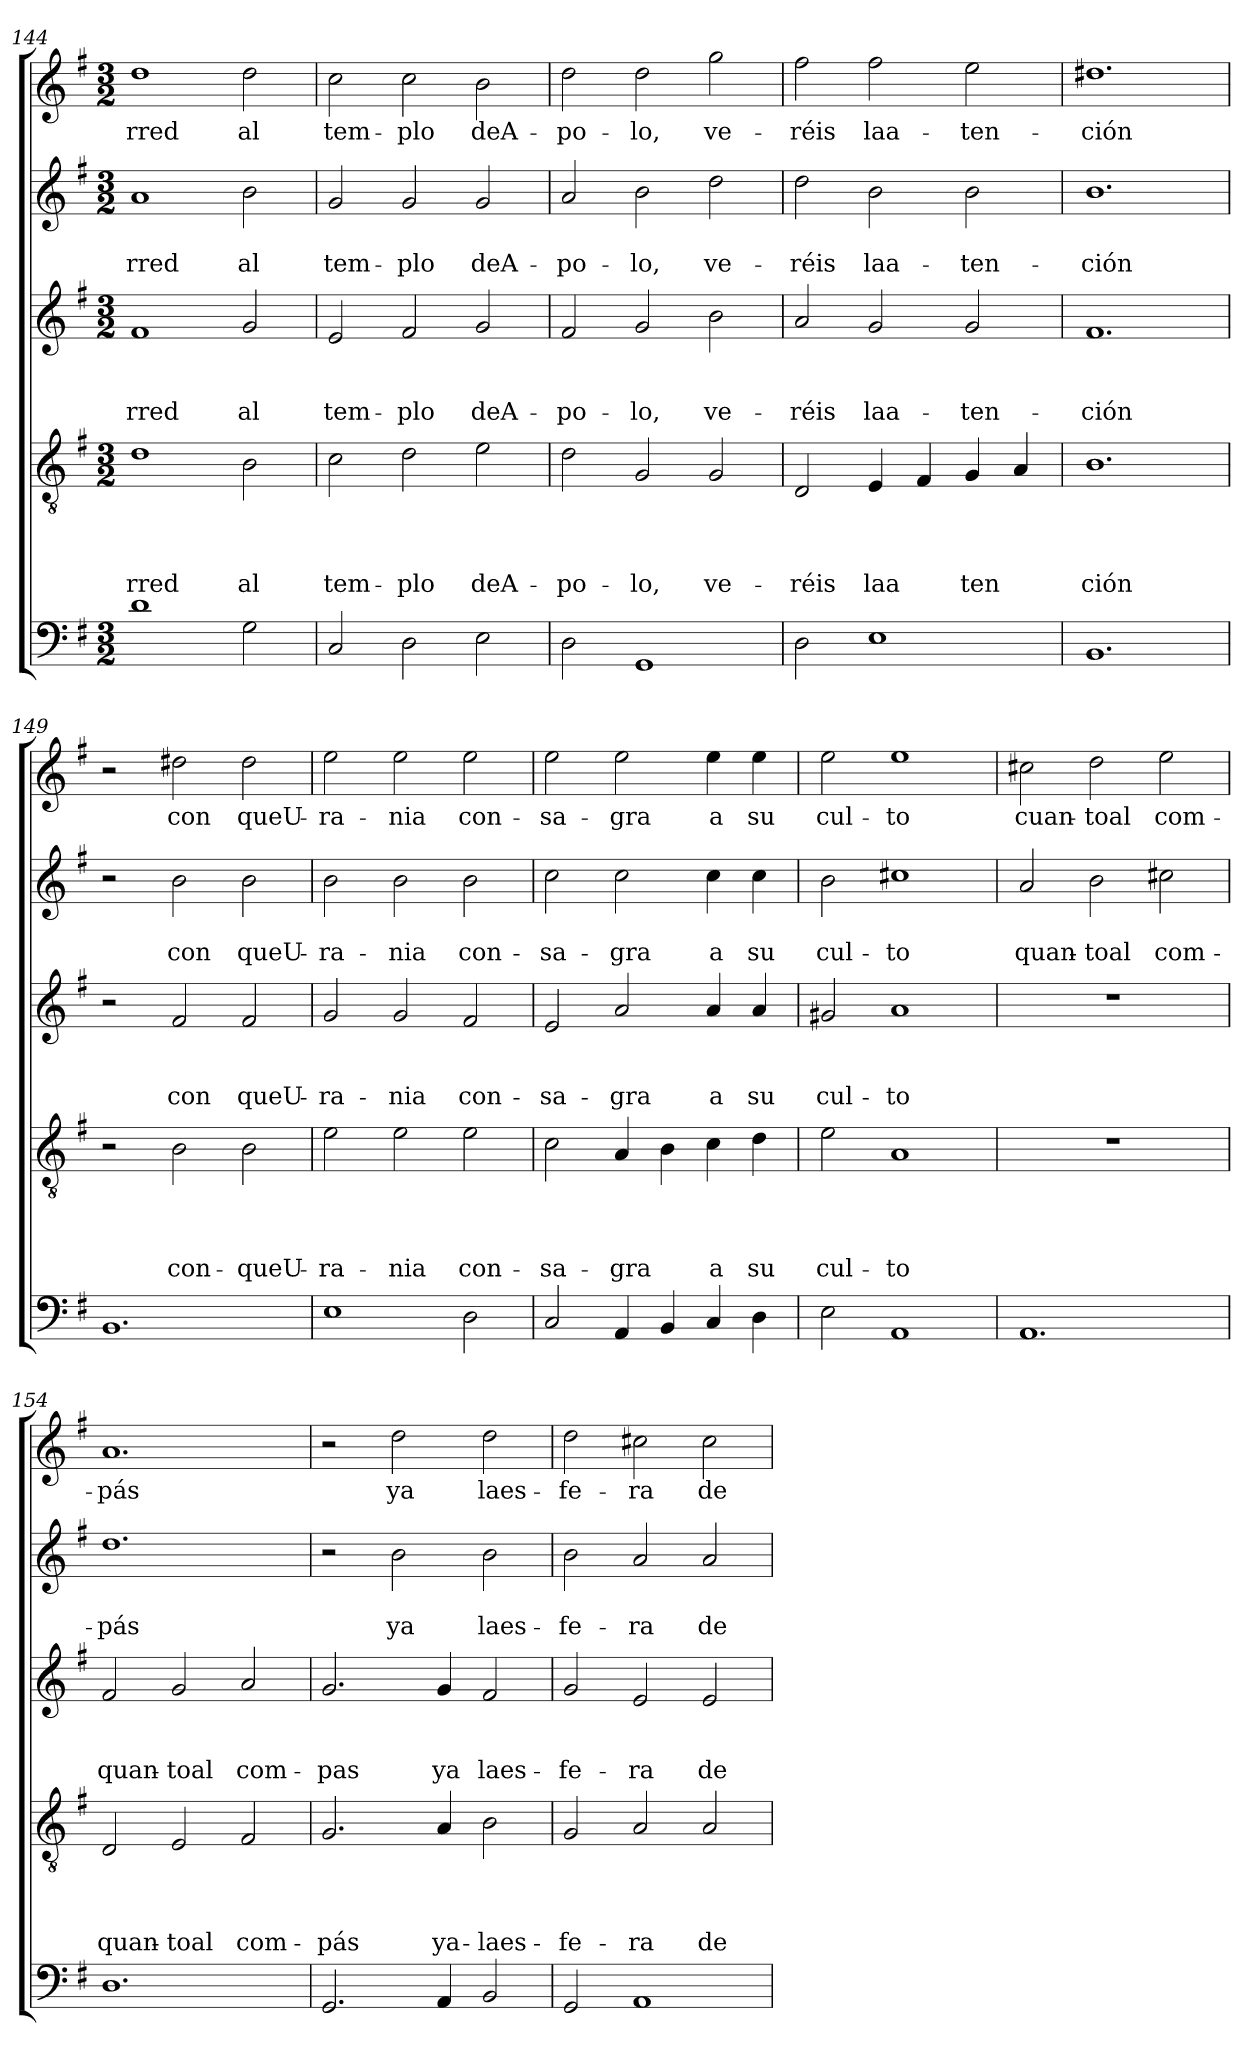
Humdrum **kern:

**kern	**kern	**text	**text	**text	**text	**kern	**text	**text	**text	**kern	**text	**text	**kern	**text
*part5	*part4	*part4	*part4	*part4	*part4	*part3	*part3	*part3	*part3	*part2	*part2	*part2	*part1	*part1
*staff5	*staff4	*staff4	*staff4	*staff4	*staff4	*staff3	*staff3	*staff3	*staff3	*staff2	*staff2	*staff2	*staff1	*staff1
*clefF4	*clefGv2	*	*	*	*	*clefG2	*	*	*	*clefG2	*	*	*clefG2	*
*k[f#]	*k[f#]	*	*	*	*	*k[f#]	*	*	*	*k[f#]	*	*	*k[f#]	*
*G:	*G:	*	*	*	*	*G:	*	*	*	*G:	*	*	*G:	*
*M3/2	*M3/2	*	*	*	*	*M3/2	*	*	*	*M3/2	*	*	*M3/2	*
=144	=144	=144	=144	=144	=144	=144	=144	=144	=144	=144	=144	=144	=144	=144
!	!	!	!	!	!LO:LY:b	!	!	!	!LO:LY:b	!	!	!LO:LY:b	!	!LO:LY:b
1d	1d	.	.	.	-rred	1f#	.	.	-rred	1a	.	-rred	1dd	-rred
!	!	!	!	!	!LO:LY:b	!	!	!	!LO:LY:b	!	!	!LO:LY:b	!	!LO:LY:b
2G\	2B\	.	.	.	al	2g/	.	.	al	2b\	.	al	2dd\	al
=145	=145	=145	=145	=145	=145	=145	=145	=145	=145	=145	=145	=145	=145	=145
!	!	!	!	!	!LO:LY:b	!	!	!	!LO:LY:b	!	!	!LO:LY:b	!	!LO:LY:b
2C/	2c\	.	.	.	tem-	2e/	.	.	tem-	2g/	.	tem-	2cc\	tem-
!	!	!	!	!	!LO:LY:b	!	!	!	!LO:LY:b	!	!	!LO:LY:b	!	!LO:LY:b
2D\	2d\	.	.	.	-plo	2f#/	.	.	-plo	2g/	.	-plo	2cc\	-plo
!	!	!	!	!	!LO:LY:b	!	!	!	!LO:LY:b	!	!	!LO:LY:b	!	!LO:LY:b
2E\	2e\	.	.	.	deA-	2g/	.	.	deA-	2g/	.	deA-	2b\	deA-
=146	=146	=146	=146	=146	=146	=146	=146	=146	=146	=146	=146	=146	=146	=146
!	!	!	!	!	!LO:LY:b	!	!	!	!LO:LY:b	!	!	!LO:LY:b	!	!LO:LY:b
2D\	2d\	.	.	.	-po-	2f#/	.	.	-po-	2a/	.	-po-	2dd\	-po-
!	!	!	!	!	!LO:LY:b	!	!	!	!LO:LY:b	!	!	!LO:LY:b	!	!LO:LY:b
1GG	2G/	.	.	.	-lo,	2g/	.	.	-lo,	2b\	.	-lo,	2dd\	-lo,
!	!	!	!	!	!LO:LY:b	!	!	!	!LO:LY:b	!	!	!LO:LY:b	!	!LO:LY:b
.	2G/	.	.	.	ve-	2b\	.	.	ve-	2dd\	.	ve-	2gg\	ve-
!!LO:LB:g=z
=147	=147	=147	=147	=147	=147	=147	=147	=147	=147	=147	=147	=147	=147	=147
!	!	!	!	!	!LO:LY:b	!	!	!	!LO:LY:b	!	!	!LO:LY:b	!	!LO:LY:b
2D\	2D/	.	.	.	-réis	2a/	.	.	-réis	2dd\	.	-réis	2ff#\	-réis
!	!	!	!	!	!LO:LY:b	!	!	!	!LO:LY:b	!	!	!LO:LY:b	!	!LO:LY:b
1E	4E/	.	.	.	laa	2g/	.	.	laa-	2b\	.	laa-	2ff#\	laa-
.	4F#/	.	.	.	.	.	.	.	.	.	.	.	.	.
!	!	!	!	!	!LO:LY:b	!	!	!	!LO:LY:b	!	!	!LO:LY:b	!	!LO:LY:b
.	4G/	.	.	.	ten	2g/	.	.	-ten-	2b\	.	-ten-	2ee\	-ten-
.	4A/	.	.	.	.	.	.	.	.	.	.	.	.	.
=148	=148	=148	=148	=148	=148	=148	=148	=148	=148	=148	=148	=148	=148	=148
!	!	!	!	!	!LO:LY:b	!	!	!	!LO:LY:b	!	!	!LO:LY:b	!	!LO:LY:b
1.BB	1.B	.	.	.	ción	1.f#	.	.	-ción	1.b	.	-ción	1.dd#X	-ción
=149	=149	=149	=149	=149	=149	=149	=149	=149	=149	=149	=149	=149	=149	=149
1.BB	2r	.	.	.	.	2r	.	.	.	2r	.	.	2r	.
!	!	!	!	!	!LO:LY:b	!	!	!	!LO:LY:b	!	!	!LO:LY:b	!	!LO:LY:b
.	2B\	.	.	.	con-	2f#/	.	.	con	2b\	.	con	2dd#X\	con
!	!	!	!	!	!LO:LY:b	!	!	!	!LO:LY:b	!	!	!LO:LY:b	!	!LO:LY:b
.	2B\	.	.	.	-queU-	2f#/	.	.	queU-	2b\	.	queU-	2dd#\	queU-
!!LO:PB:g=z
=150	=150	=150	=150	=150	=150	=150	=150	=150	=150	=150	=150	=150	=150	=150
!	!	!	!	!	!LO:LY:b	!	!	!	!LO:LY:b	!	!	!LO:LY:b	!	!LO:LY:b
1E	2e\	.	.	.	-ra-	2g/	.	.	-ra-	2b\	.	-ra-	2ee\	-ra-
!	!	!	!	!	!LO:LY:b	!	!	!	!LO:LY:b	!	!	!LO:LY:b	!	!LO:LY:b
.	2e\	.	.	.	-nia	2g/	.	.	-nia	2b\	.	-nia	2ee\	-nia
!	!	!	!	!	!LO:LY:b	!	!	!	!LO:LY:b	!	!	!LO:LY:b	!	!LO:LY:b
2D\	2e\	.	.	.	con-	2f#/	.	.	con-	2b\	.	con-	2ee\	con-
=151	=151	=151	=151	=151	=151	=151	=151	=151	=151	=151	=151	=151	=151	=151
!	!	!	!	!	!LO:LY:b	!	!	!	!LO:LY:b	!	!	!LO:LY:b	!	!LO:LY:b
2C/	2c\	.	.	.	-sa-	2e/	.	.	-sa-	2cc\	.	-sa-	2ee\	-sa-
!	!	!	!	!	!LO:LY:b	!	!	!	!LO:LY:b	!	!	!LO:LY:b	!	!LO:LY:b
4AA/	4A/	.	.	.	-gra	2a/	.	.	-gra	2cc\	.	-gra	2ee\	-gra
4BB/	4B\	.	.	.	.	.	.	.	.	.	.	.	.	.
!	!	!	!	!	!LO:LY:b	!	!	!	!LO:LY:b	!	!	!LO:LY:b	!	!LO:LY:b
4C/	4c\	.	.	.	a	4a/	.	.	a	4cc\	.	a	4ee\	a
!	!	!	!	!	!LO:LY:b	!	!	!	!LO:LY:b	!	!	!LO:LY:b	!	!LO:LY:b
4D\	4d\	.	.	.	su	4a/	.	.	su	4cc\	.	su	4ee\	su
=152	=152	=152	=152	=152	=152	=152	=152	=152	=152	=152	=152	=152	=152	=152
!	!	!	!	!	!LO:LY:b	!	!	!	!LO:LY:b	!	!	!LO:LY:b	!	!LO:LY:b
2E\	2e\	.	.	.	cul-	2g#X/	.	.	cul-	2b\	.	cul-	2ee\	cul-
!	!	!	!	!	!LO:LY:b	!	!	!	!LO:LY:b	!	!	!LO:LY:b	!	!LO:LY:b
1AA	1A	.	.	.	-to	1a	.	.	-to	1cc#X	.	-to	1ee	-to
=153	=153	=153	=153	=153	=153	=153	=153	=153	=153	=153	=153	=153	=153	=153
!	!LO:N:vis=1	!	!	!	!	!LO:N:vis=1	!	!	!	!	!	!LO:LY:b	!	!LO:LY:b
1.AA	1.r	.	.	.	.	1.r	.	.	.	2a/	.	quan-	2cc#X\	cuan-
!	!	!	!	!	!	!	!	!	!	!	!	!LO:LY:b	!	!LO:LY:b
.	.	.	.	.	.	.	.	.	.	2b\	.	-toal	2dd\	-toal
!	!	!	!	!	!	!	!	!	!	!	!	!LO:LY:b	!	!LO:LY:b
.	.	.	.	.	.	.	.	.	.	2cc#X\	.	com-	2ee\	com-
=154	=154	=154	=154	=154	=154	=154	=154	=154	=154	=154	=154	=154	=154	=154
!	!	!	!	!	!LO:LY:b	!	!	!	!LO:LY:b	!	!	!LO:LY:b	!	!LO:LY:b
1.D	2D/	.	.	.	quan-	2f#/	.	.	quan-	1.dd	.	-pás	1.a	-pás
!	!	!	!	!	!LO:LY:b	!	!	!	!LO:LY:b	!	!	!	!	!
.	2E/	.	.	.	-toal	2g/	.	.	-toal	.	.	.	.	.
!	!	!	!	!	!LO:LY:b	!	!	!	!LO:LY:b	!	!	!	!	!
.	2F#/	.	.	.	com-	2a/	.	.	com-	.	.	.	.	.
=155	=155	=155	=155	=155	=155	=155	=155	=155	=155	=155	=155	=155	=155	=155
!	!	!	!	!	!LO:LY:b	!	!	!	!LO:LY:b	!	!	!	!	!
2.GG/	2.G/	.	.	.	-pás	2.g/	.	.	-pas	2r	.	.	2r	.
!	!	!	!	!	!	!	!	!	!	!	!	!LO:LY:b	!	!LO:LY:b
.	.	.	.	.	.	.	.	.	.	2b\	.	ya	2dd\	ya
!	!	!	!	!	!LO:LY:b	!	!	!	!LO:LY:b	!	!	!	!	!
4AA/	4A/	.	.	.	ya-	4g/	.	.	ya	.	.	.	.	.
!	!	!	!	!	!LO:LY:b	!	!	!	!LO:LY:b	!	!	!LO:LY:b	!	!LO:LY:b
2BB/	2B\	.	.	.	-laes-	2f#/	.	.	laes-	2b\	.	laes-	2dd\	laes-
!!LO:LB:g=z
=156	=156	=156	=156	=156	=156	=156	=156	=156	=156	=156	=156	=156	=156	=156
!	!	!	!	!	!LO:LY:b	!	!	!	!LO:LY:b	!	!	!LO:LY:b	!	!LO:LY:b
2GG/	2G/	.	.	.	-fe-	2g/	.	.	-fe-	2b\	.	-fe-	2dd\	-fe-
!	!	!	!	!	!LO:LY:b	!	!	!	!LO:LY:b	!	!	!LO:LY:b	!	!LO:LY:b
1AA	2A/	.	.	.	-ra	2e/	.	.	-ra	2a/	.	-ra	2cc#X\	-ra
!	!	!	!	!	!LO:LY:b	!	!	!	!LO:LY:b	!	!	!LO:LY:b	!	!LO:LY:b
.	2A/	.	.	.	de-	2e/	.	.	de-	2a/	.	de-	2cc#\	de-
=	=	=	=	=	=	=	=	=	=	=	=	=	=	=
*-	*-	*-	*-	*-	*-	*-	*-	*-	*-	*-	*-	*-	*-	*-
